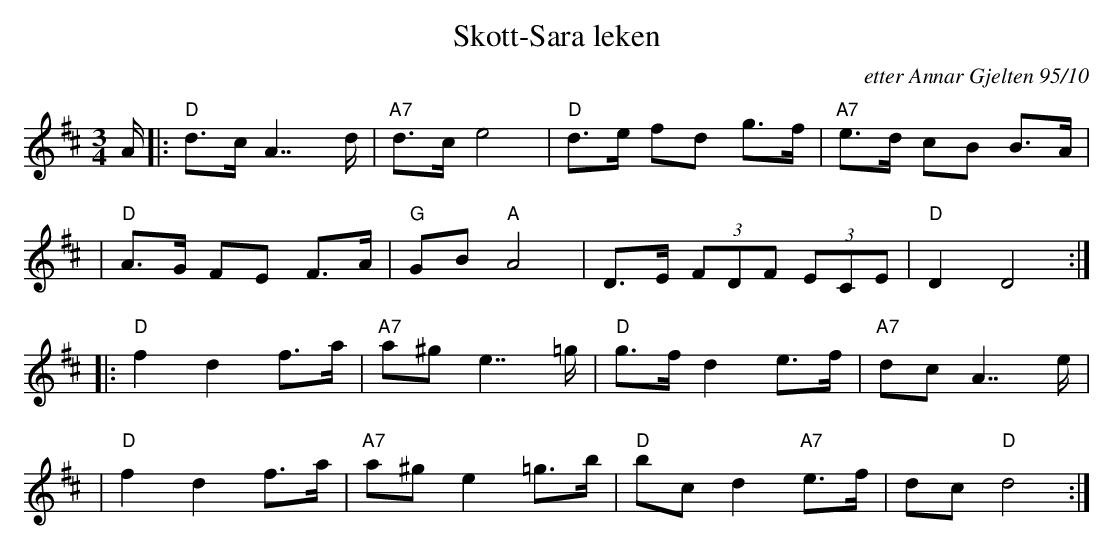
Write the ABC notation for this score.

X:1
T: Skott-Sara leken
M: 3/4
L: 1/8
O: etter Annar Gjelten 95/10
K: D
A/ \
|: "D"d>c A2>>d2 | "A7"d>c e4 | "D"d>e fd g>f | "A7"e>d cB B>A |
|  "D"A>G FE F>A | "G"GB "A"A4 | D>E (3FDF (3ECE | "D"D2 D4 :|
|: "D"f2 d2 f>a | "A7"a^g e2>>=g2 | "D"g>f d2 e>f | "A7"dc A2>>e2 |
|  "D"f2 d2 f>a | "A7"a^g e2 =g>b | "D"bc d2 "A7"e>f | dc "D"d4 :|
